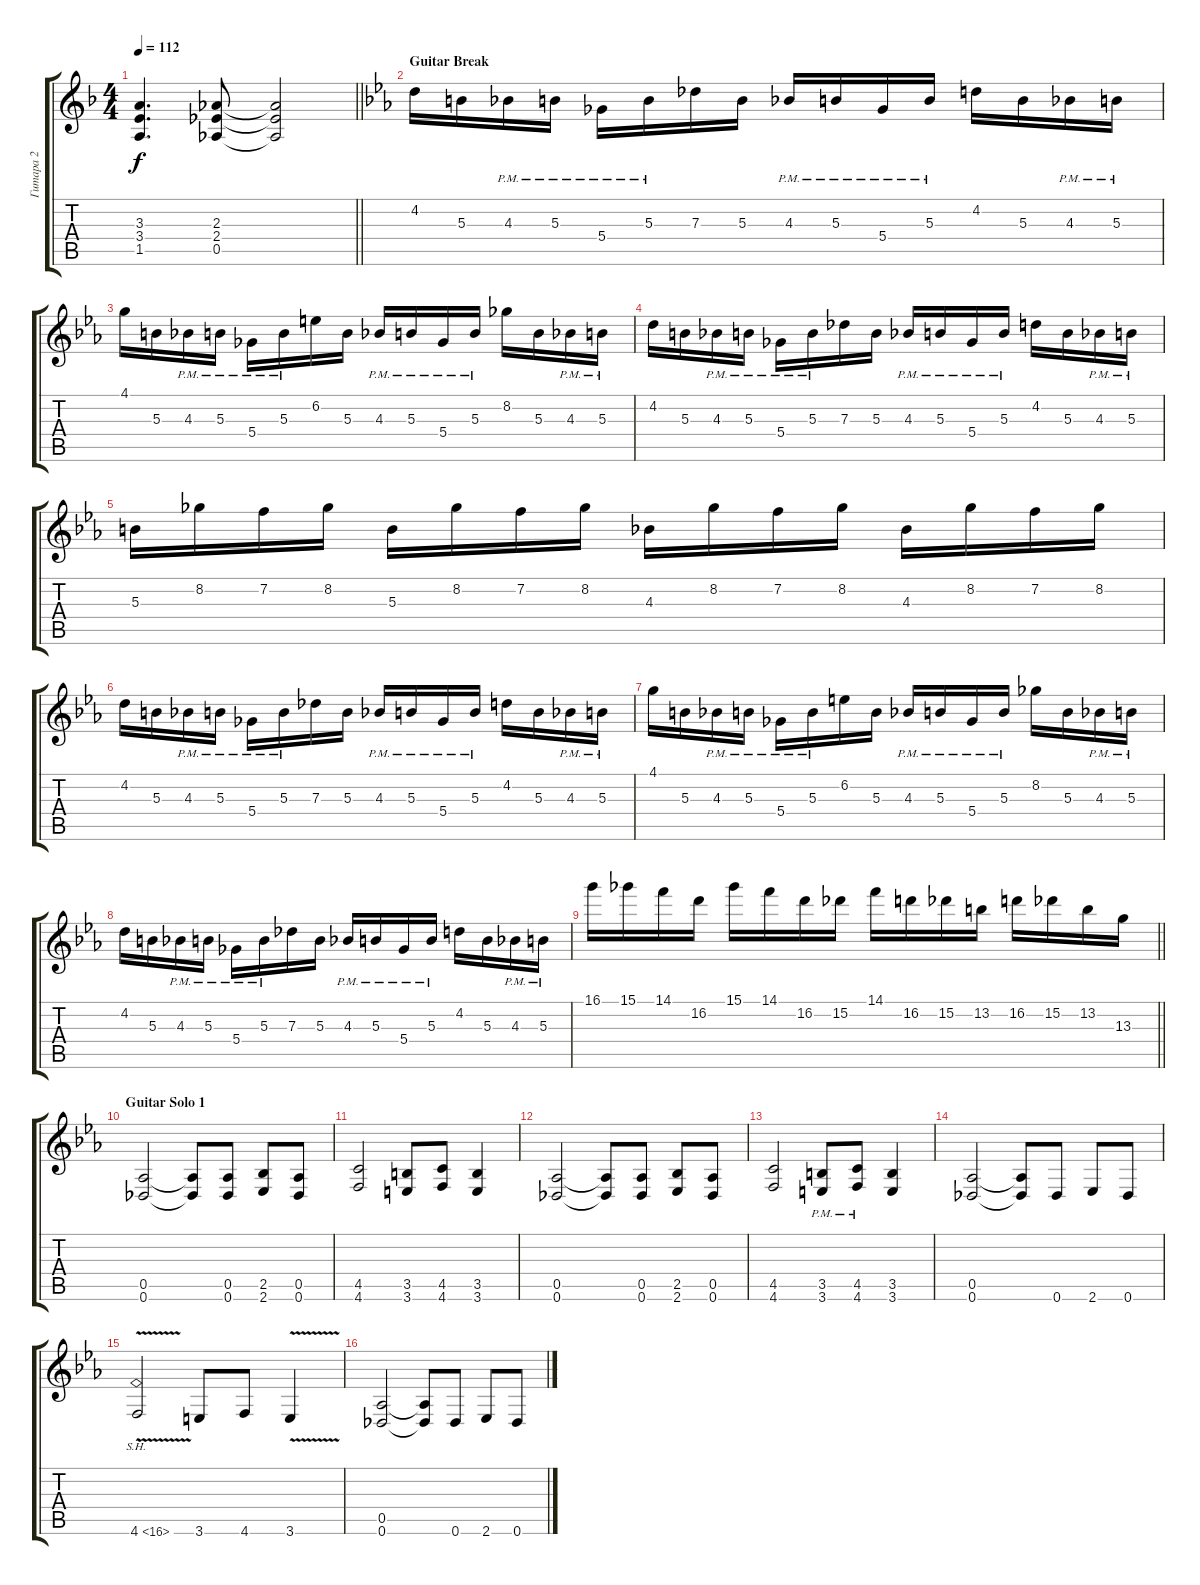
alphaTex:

\track ("Гитара 2" "Гитара 2") {instrument distortionguitar}
\staff {score tabs}
\tuning (Eb4 Bb3 Gb3 Db3 Ab2 Db2) {hide}
\ts (4 4)
\tempo 112
\clef g2
\barLineRight lightlight
\ks dminor
(3.3 3.4 1.5).4{d dy f} (2.3 2.4 0.5).8 (2.3{t} 2.4{t} 0.5{t}).2 |
\section ("" "Guitar Break")
\ks cminor
4.2.16 5.3.16 4.3{pm}.16 5.3{pm}.16 5.4{pm}.16 5.3{pm}.16 7.3.16 5.3.16 4.3{pm}.16 5.3{pm}.16 5.4{pm}.16 5.3{pm}.16 4.2.16 5.3.16 4.3{pm}.16 5.3{pm}.16 |
4.1.16 5.3.16 4.3{pm}.16 5.3{pm}.16 5.4{pm}.16 5.3{pm}.16 6.2.16 5.3.16 4.3{pm}.16 5.3{pm}.16 5.4{pm}.16 5.3{pm}.16 8.2.16 5.3.16 4.3{pm}.16 5.3{pm}.16 |
4.2.16 5.3.16 4.3{pm}.16 5.3{pm}.16 5.4{pm}.16 5.3{pm}.16 7.3.16 5.3.16 4.3{pm}.16 5.3{pm}.16 5.4{pm}.16 5.3{pm}.16 4.2.16 5.3.16 4.3{pm}.16 5.3{pm}.16 |
5.3.16 8.2.16 7.2.16 8.2.16 5.3.16 8.2.16 7.2.16 8.2.16 4.3.16 8.2.16 7.2.16 8.2.16 4.3.16 8.2.16 7.2.16 8.2.16 |
4.2.16 5.3.16 4.3{pm}.16 5.3{pm}.16 5.4{pm}.16 5.3{pm}.16 7.3.16 5.3.16 4.3{pm}.16 5.3{pm}.16 5.4{pm}.16 5.3{pm}.16 4.2.16 5.3.16 4.3{pm}.16 5.3{pm}.16 |
4.1.16 5.3.16 4.3{pm}.16 5.3{pm}.16 5.4{pm}.16 5.3{pm}.16 6.2.16 5.3.16 4.3{pm}.16 5.3{pm}.16 5.4{pm}.16 5.3{pm}.16 8.2.16 5.3.16 4.3{pm}.16 5.3{pm}.16 |
4.2.16 5.3.16 4.3{pm}.16 5.3{pm}.16 5.4{pm}.16 5.3{pm}.16 7.3.16 5.3.16 4.3{pm}.16 5.3{pm}.16 5.4{pm}.16 5.3{pm}.16 4.2.16 5.3.16 4.3{pm}.16 5.3{pm}.16 |
\barLineRight lightlight
16.1.16 15.1.16 14.1.16 16.2.16 15.1.16 14.1.16 16.2.16 15.2.16 14.1.16 16.2.16 15.2.16 13.2.16 16.2.16 15.2.16 13.2.16 13.3.16 |
\section ("" "Guitar Solo 1")
(0.5 0.6).2 (0.5{t} 0.6{t}).8 (0.5 0.6).8 (2.5 2.6).8 (0.5 0.6).8 |
(4.5 4.6).2 (3.5 3.6).8 (4.5 4.6).8 (3.5 3.6).4 |
(0.5 0.6).2 (0.5{t} 0.6{t}).8 (0.5 0.6).8 (2.5 2.6).8 (0.5 0.6).8 |
(4.5 4.6).2 (3.5{pm} 3.6{pm}).8 (4.5{pm} 4.6{pm}).8 (3.5 3.6).4 |
(0.5 0.6).2 (0.5{t} 0.6{t}).8 0.6.8 2.6.8 0.6.8 |
4.6{sh 12 v}.2 3.6.8 4.6.8 3.6{v}.4 |
(0.5 0.6).2 (0.5{t} 0.6{t}).8 0.6.8 2.6.8 0.6.8
